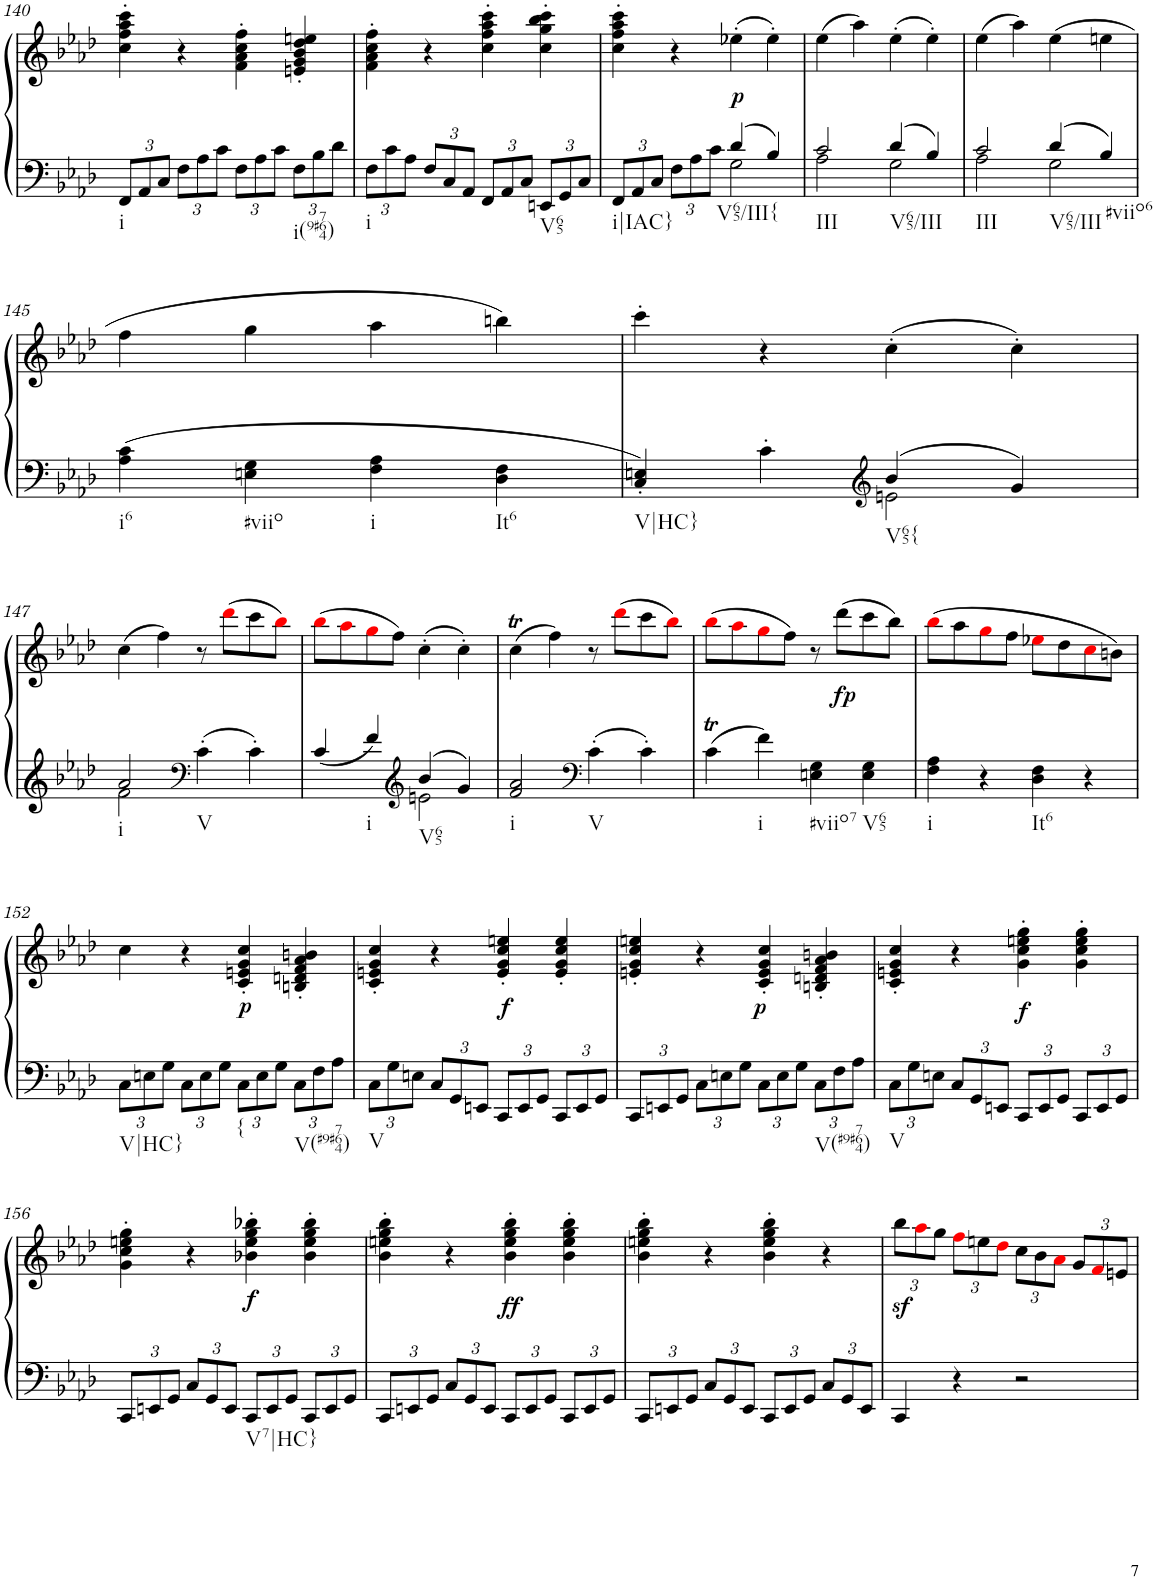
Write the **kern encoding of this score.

**kern	**kern	**dynam
*part1	*part1	*part1
*staff2	*staff1	*staff1/2
*I"Piano	*	*
*I'Pno.	*	*
!!LO:PB:g=z
*clefF4	*clefG2	*
*k[b-e-a-d-]	*k[b-e-a-d-]	*
*A-:	*A-:	*
*M2/2	*M2/2	*
*met(c|)	*met(c|)	*
*Xbrackettup	*	*
=140	=140	=140
!LO:TX:b:t=i	!	!
12FF/L	4cc\' 4ff\' 4aa-\' 4ccc\'	.
12AA-/	.	.
12C/J	.	.
12F\L	4r	.
12A-\	.	.
12c\J	.	.
12F\L	4f\' 4a-\' 4cc\' 4ff\'	.
12A-\	.	.
12c\J	.	.
!LO:TX:b:t=i(9#764)	!	!
12F\L	4en/' 4g/' 4b-/' 4dd-/' 4een/'	.
12B-\	.	.
12d-\J	.	.
=141	=141	=141
!LO:TX:b:t=i	!	!
12F\L	4f\' 4a-\' 4cc\' 4ff\'	.
12c\	.	.
12A-\J	.	.
12F/L	4r	.
12C/	.	.
12AA-/J	.	.
12FF/L	4cc\' 4ff\' 4aa-\' 4ccc\'	.
12AA-/	.	.
12C/J	.	.
!LO:TX:b:t=V65	!	!
12EEn/L	4cc\' 4gg\' 4bb-\' 4ccc\'	.
12GG/	.	.
12C/J	.	.
=142	=142	=142
*^	*	*
!LO:TX:b:t=i|IAC}	!	!	!
12FF/L	2ryy	4cc\' 4ff\' 4aa-\' 4ccc\'	.
12AA-/	.	.	.
12C/J	.	.	.
12F\L	.	4r	.
12A-\	.	.	.
12c\J	.	.	.
!LO:TX:b:t=V65/III{	!	!	!
!	!	!	!LO:DY:b
4d-/	2G\	(4ee-X'\	p
4B-/	.	4ee-'\)	.
=143	=143	=143	=143
!LO:TX:b:t=III	!	!	!
2c/	2A-\	(4ee-\	.
.	.	4aa-\)	.
!LO:TX:b:t=V65/III	!	!	!
4d-/	2G\	(4ee-'\	.
4B-/	.	4ee-'\)	.
=144	=144	=144	=144
!LO:TX:b:t=III	!	!	!
2c/	2A-\	(4ee-\	.
.	.	4aa-\)	.
!LO:TX:b:t=V65/III	!	!	!
4d-/	2G\	(4ee-\	.
!LO:TX:b:t=#viio6	!	!	!
4B-/	.	4een\	.
*v	*v	*	*
!!LO:LB:g=z
=145	=145	=145
!LO:TX:b:t=i6	!	!
4A-\ 4c\	4ff\	.
!LO:TX:b:t=#viio	!	!
4En\ 4G\	4gg\	.
!LO:TX:b:t=i	!	!
4F\ 4A-\	4aa-\	.
!LO:TX:b:t=It6	!	!
4D-\ 4F\	4bbn\)	.
=146	=146	=146
*^	*	*
!LO:TX:b:t=V|HC}	!	!	!
4C/' 4En/'	2ryy	4ccc'\	.
4c'\	.	4r	.
*clefG2	*	*	*
!LO:TX:b:t=V65{	!	!	!
4b-/	2en\	(4cc'\	.
4g/	.	4cc'\)	.
!!LO:LB:g=z
=147	=147	=147	=147
!LO:TX:b:t=i	!	!	!
2a-/	2f\	(4cc\	.
.	.	4ff\)	.
*clefF4	*	*	*
!LO:TX:b:t=V	!	!	!
4c'>\	2ryy	8r	.
.	.	(8ddd-i\L	.
4c'>\	.	8ccc\	.
.	.	8bb-i\J)	.
=148	=148	=148	=148
4c/	2ryy	(8bb-i\L	.
.	.	8aa-i\	.
!LO:TX:b:t=i	!	!	!
4f/	.	8ggi\	.
.	.	8ff\J)	.
*clefG2	*	*	*
!LO:TX:b:t=V65	!	!	!
4b-/	2en\	(4cc'\	.
4g/	.	4cc'\)	.
*v	*v	*	*
=149	=149	=149
!LO:TX:b:t=i	!	!
2f/ 2a-/	(4cct\	.
.	4ff\)	.
*clefF4	*	*
!LO:TX:b:t=V	!	!
4c'\	8r	.
.	(8ddd-i\L	.
4c'\	8ccc\	.
.	8bb-i\J)	.
=150	=150	=150
4ct\	(8bb-i\L	.
.	8aa-i\	.
!LO:TX:b:t=i	!	!
4f\	8ggi\	.
.	8ff\J)	.
!LO:TX:b:t=#viio7	!	!
4En\ 4G\	8r	.
!	!	!LO:DY:b
.	(8ddd-\L	fp
!LO:TX:b:t=V65	!	!
4E\ 4G\	8ccc\	.
.	8bb-\J)	.
=151	=151	=151
!LO:TX:b:t=i	!	!
4F\ 4A-\	(8bb-i\L	.
.	8aa-\	.
4r	8ggi\	.
.	8ff\J	.
!LO:TX:b:t=It6	!	!
4D-\ 4F\	8ee-Xi\L	.
.	8dd-\	.
4r	8cci\	.
.	8bn\J)	.
!!LO:LB:g=z
=152	=152	=152
!LO:TX:b:t=V|HC}	!	!
12C\L	4cc\	.
12En\	.	.
12G\J	.	.
12C\L	4r	.
12E\	.	.
12G\J	.	.
!LO:TX:b:t={	!	!
!	!	!LO:DY:b
12C\L	4c/' 4en/' 4g/' 4cc/'	p
12E\	.	.
12G\J	.	.
!LO:TX:b:t=V(#9#764)	!	!
12C\L	4Bn/' 4dn/' 4f/' 4a-/' 4bn/'	.
12F\	.	.
12A-\J	.	.
=153	=153	=153
!LO:TX:b:t=V	!	!
12C\L	4c/' 4en/' 4g/' 4cc/'	.
12G\	.	.
12En\J	.	.
12C/L	4r	.
12GG/	.	.
12EEn/J	.	.
!	!	!LO:DY:b
12CC/L	4e/' 4g/' 4cc/' 4een/'	f
12EE/	.	.
12GG/J	.	.
12CC/L	4e/' 4g/' 4cc/' 4ee/'	.
12EE/	.	.
12GG/J	.	.
=154	=154	=154
*	*^	*
12CC/L	4en/' 4g/' 4cc/' 4een/'	3..ryy	.
12EEn/	.	.	.
12GG/J	.	.	.
12C\L	4r	.	.
12En\	.	.	.
12G\J	.	.	.
12C\L	4c/' 4e/' 4g/' 4cc/'	.	.
!	!	!	!LO:DY:b
12E\	.	3ryy	p
12G\J	.	.	.
!LO:TX:b:t=V(#9#764)	!	!	!
12C\L	4Bn/' 4dn/' 4f/' 4a-/' 4bn/'	.	.
12F\	.	.	.
12A-\J	.	12ryy	.
=155	=155	=155	=155
!LO:TX:b:t=V	!	!	!
*	*v	*v	*
12C\L	4c/' 4en/' 4g/' 4cc/'	.
12G\	.	.
12En\J	.	.
12C/L	4r	.
12GG/	.	.
12EEn/J	.	.
!	!	!LO:DY:a=2
12CC/L	4g\' 4cc\' 4een\' 4gg\'	f
12EE/	.	.
12GG/J	.	.
12CC/L	4g\' 4cc\' 4ee\' 4gg\'	.
12EE/	.	.
12GG/J	.	.
!!LO:LB:g=z
=156	=156	=156
12CC/L	4g\' 4cc\' 4een\' 4gg\'	.
12EEn/	.	.
12GG/J	.	.
12C/L	4r	.
12GG/	.	.
12EE/J	.	.
!LO:TX:b:t=V7|HC}	!	!
!	!	!LO:DY:b
12CC/L	4b-X\' 4ee\' 4gg\' 4bb-X\'	f
12EE/	.	.
12GG/J	.	.
12CC/L	4b-\' 4ee\' 4gg\' 4bb-\'	.
12EE/	.	.
12GG/J	.	.
=157	=157	=157
12CC/L	4b-\' 4een\' 4gg\' 4bb-\'	.
12EEn/	.	.
12GG/J	.	.
12C/L	4r	.
12GG/	.	.
12EE/J	.	.
!	!	!LO:DY:b
12CC/L	4b-\' 4ee\' 4gg\' 4bb-\'	ff
12EE/	.	.
12GG/J	.	.
12CC/L	4b-\' 4ee\' 4gg\' 4bb-\'	.
12EE/	.	.
12GG/J	.	.
=158	=158	=158
12CC/L	4b-\' 4een\' 4gg\' 4bb-\'	.
12EEn/	.	.
12GG/J	.	.
12C/L	4r	.
12GG/	.	.
12EE/J	.	.
12CC/L	4b-\' 4ee\' 4gg\' 4bb-\'	.
12EE/	.	.
12GG/J	.	.
12C/L	4r	.
12GG/	.	.
12EE/J	.	.
=159	=159	=159
*	*Xbrackettup	*
4CC/	12bb-z<\L	.
.	12aa-i\	.
.	12gg\J	.
4r	12ffi\L	.
.	12een\	.
.	12dd-i\J	.
2r	12cc\L	.
.	12b-\	.
.	12a-i\J	.
.	12g/L	.
.	12fi/	.
.	12en/J	.
=	=	=
*-	*-	*-
